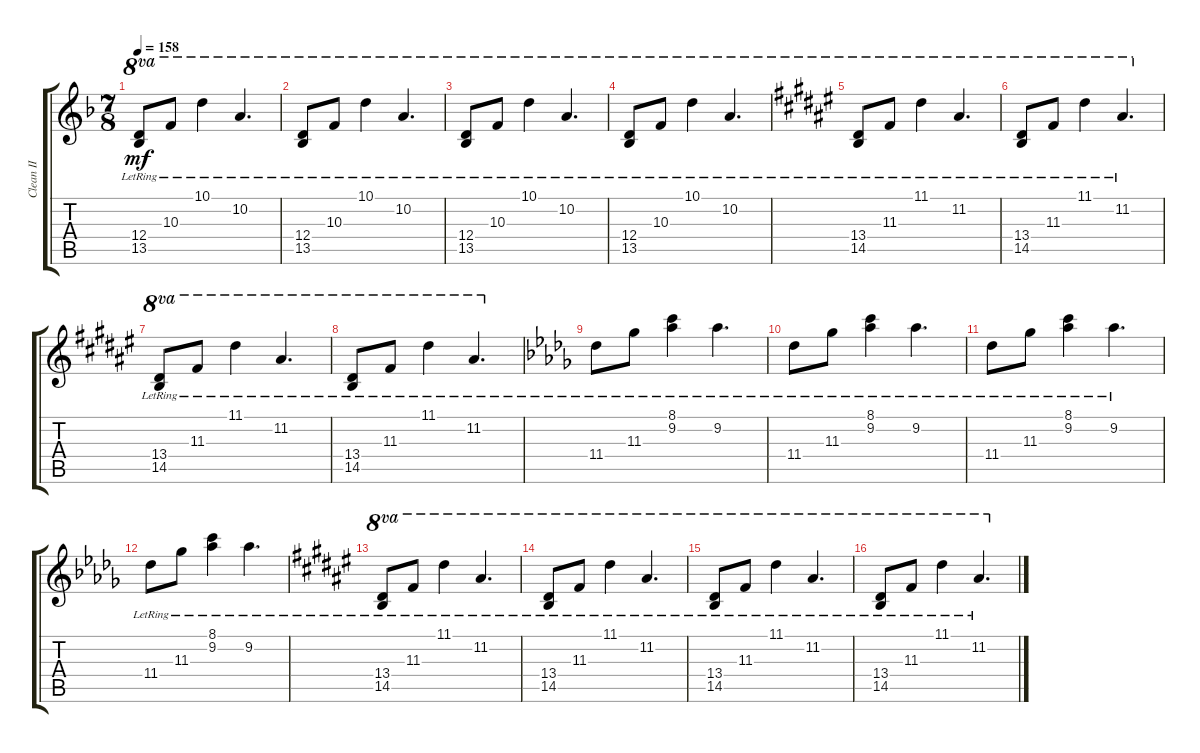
\track ("Clean II" "Clean II") {instrument acousticguitarnylon}
\staff {score tabs}
\tuning (E4 B3 G3 D3 A2 E2) {hide}
\ts (7 8)
\tempo 158
\clef g2
\ks f
(12.4{lr} 13.5{lr}).8{ot 8va dy mf} 10.3{lr}.8{ot 8va} 10.1{lr}.4{ot 8va} 10.2{lr}.4{d ot 8va} |
(12.4{lr} 13.5{lr}).8{ot 8va} 10.3{lr}.8{ot 8va} 10.1{lr}.4{ot 8va} 10.2{lr}.4{d ot 8va} |
(12.4{lr} 13.5{lr}).8{ot 8va} 10.3{lr}.8{ot 8va} 10.1{lr}.4{ot 8va} 10.2{lr}.4{d ot 8va} |
(12.4{lr} 13.5{lr}).8{ot 8va} 10.3{lr}.8{ot 8va} 10.1{lr}.4{ot 8va} 10.2{lr}.4{d ot 8va} |
\ks f#
(13.4{lr} 14.5{lr}).8{ot 8va} 11.3{lr}.8{ot 8va} 11.1{lr}.4{ot 8va} 11.2{lr}.4{d ot 8va} |
\ks d#minor
(13.4{lr} 14.5{lr}).8{ot 8va} 11.3{lr}.8{ot 8va} 11.1{lr}.4{ot 8va} 11.2{lr}.4{d ot 8va} |
\ks f#
(13.4{lr} 14.5{lr}).8{ot 8va} 11.3{lr}.8{ot 8va} 11.1{lr}.4{ot 8va} 11.2{lr}.4{d ot 8va} |
\ks d#minor
(13.4{lr} 14.5{lr}).8{ot 8va} 11.3{lr}.8{ot 8va} 11.1{lr}.4{ot 8va} 11.2{lr}.4{d ot 8va} |
\ks db
11.4{lr}.8 11.3{lr}.8 (8.1{lr} 9.2{lr}).4 9.2{lr}.4{d} |
11.4{lr}.8 11.3{lr}.8 (8.1{lr} 9.2{lr}).4 9.2{lr}.4{d} |
11.4{lr}.8 11.3{lr}.8 (8.1{lr} 9.2{lr}).4 9.2{lr}.4{d} |
11.4{lr}.8 11.3{lr}.8 (8.1{lr} 9.2{lr}).4 9.2{lr}.4{d} |
\ks f#
(13.4{lr} 14.5{lr}).8{ot 8va} 11.3{lr}.8{ot 8va} 11.1{lr}.4{ot 8va} 11.2{lr}.4{d ot 8va} |
\ks d#minor
(13.4{lr} 14.5{lr}).8{ot 8va} 11.3{lr}.8{ot 8va} 11.1{lr}.4{ot 8va} 11.2{lr}.4{d ot 8va} |
\ks f#
(13.4{lr} 14.5{lr}).8{ot 8va} 11.3{lr}.8{ot 8va} 11.1{lr}.4{ot 8va} 11.2{lr}.4{d ot 8va} |
\ks d#minor
(13.4{lr} 14.5{lr}).8{ot 8va} 11.3{lr}.8{ot 8va} 11.1{lr}.4{ot 8va} 11.2{lr}.4{d ot 8va}
